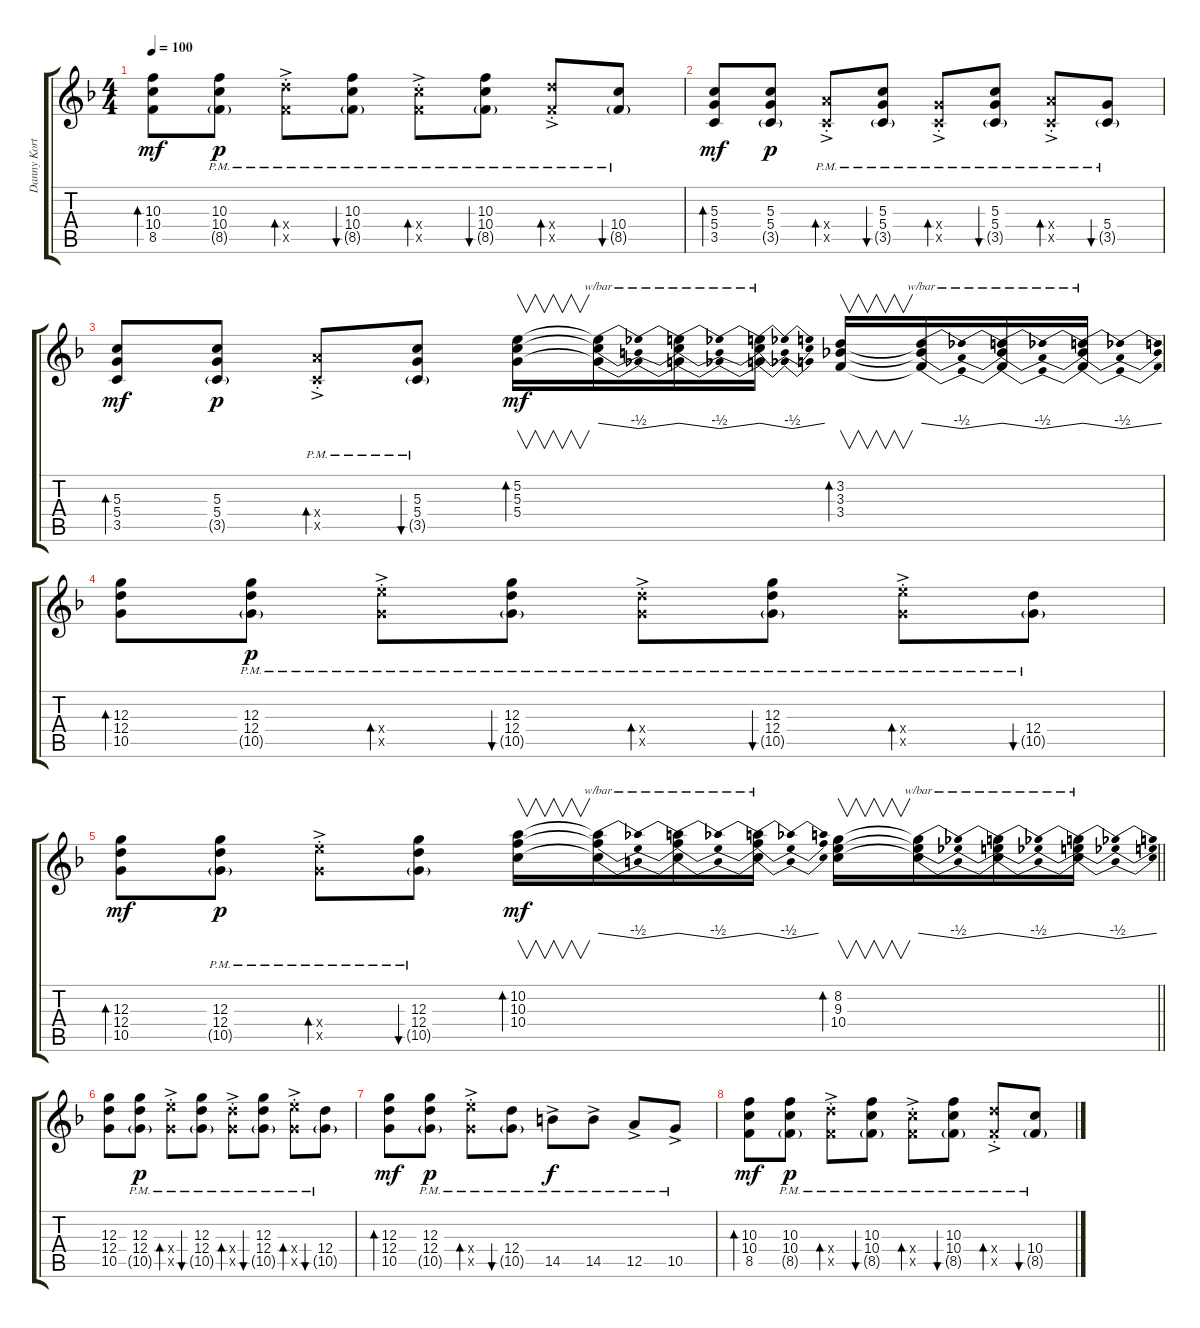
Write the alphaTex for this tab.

\track ("Danny Kortchmar-1" "Danny Kort") {instrument overdrivenguitar}
\staff {score tabs}
\tuning (E4 B3 G3 D3 A2 E2) {hide}
\ts (4 4)
\tempo 100
\clef g2
\ks f
(10.3 10.4 8.5).8{bd 30 dy mf} (10.3{pm} 10.4{pm} 8.5{g pm}).8{dy p} (12.4{pm st x} 8.5{ac pm st x}).8{bd 30} (10.3{pm} 10.4{pm} 8.5{g pm}).8{bu 30} (10.4{pm st x} 8.5{ac pm st x}).8{bd 30} (10.3{pm} 10.4{pm} 8.5{g pm}).8{bu 30} (12.4{pm st x} 8.5{ac pm st x}).8{bd 30} (10.4{pm} 8.5{g pm}).8{bu 30} |
(5.3 5.4 3.5).8{bd 30 dy mf} (5.3 5.4 3.5{g}).8{dy p} (7.4{pm st x} 3.5{ac pm st x}).8{bd 30} (5.3{pm} 5.4{pm} 3.5{g pm}).8{bu 30} (5.4{pm st x} 3.5{ac pm st x}).8{bd 30} (5.3{pm} 5.4{pm} 3.5{g pm}).8{bu 30} (7.4{pm st x} 3.5{ac pm st x}).8{bd 30} (5.4{pm} 3.5{g pm}).8{bu 30} |
(5.3 5.4 3.5).8{bd 30 dy mf} (5.3 5.4 3.5{g}).8{dy p} (7.4{pm st x} 3.5{ac pm st x}).8{bd 30} (5.3{pm} 5.4{pm} 3.5{g pm}).8{bu 30} (5.2 5.3 5.4).16{v bd 30 dy mf} (5.2{t} 5.3{t} 5.4{t}).16{tbe (dip default 0 0 30 -2 60 0)} (5.2{t} 5.3{t} 5.4{t}).16{tbe (dip default 0 0 30 -2 60 0)} (5.2{t} 5.3{t} 5.4{t}).16{tbe (dip default 0 0 30 -2 60 0)} (3.2 3.3 3.4).16{v bd 30} (3.2{t} 3.3{t} 3.4{t}).16{tbe (dip default 0 0 30 -2 60 0)} (3.2{t} 3.3{t} 3.4{t}).16{tbe (dip default 0 0 30 -2 60 0)} (3.2{t} 3.3{t} 3.4{t}).16{tbe (dip default 0 0 30 -2 60 0)} |
(12.3 12.4 10.5).8{bd 30} (12.3{pm} 12.4{pm} 10.5{g pm}).8{dy p} (14.4{pm st x} 10.5{ac pm st x}).8{bd 30} (12.3{pm} 12.4{pm} 10.5{g pm}).8{bu 30} (12.4{pm st x} 10.5{ac pm st x}).8{bd 30} (12.3{pm} 12.4{pm} 10.5{g pm}).8{bu 30} (14.4{pm st x} 10.5{ac pm st x}).8{bd 30} (12.4{pm} 10.5{g pm}).8{bu 30} |
\barLineRight lightlight
(12.3 12.4 10.5).8{bd 30 dy mf} (12.3{pm} 12.4{pm} 10.5{g pm}).8{dy p} (14.4{pm st x} 10.5{ac pm st x}).8{bd 30} (12.3{pm} 12.4{pm} 10.5{g pm}).8{bu 30} (10.2 10.3 10.4).16{v bd 30 dy mf} (10.2{t} 10.3{t} 10.4{t}).16{tbe (dip default 0 0 30 -2 60 0)} (10.2{t} 10.3{t} 10.4{t}).16{tbe (dip default 0 0 30 -2 60 0)} (10.2{t} 10.3{t} 10.4{t}).16{tbe (dip default 0 0 30 -2 60 0)} (8.2 9.3 10.4).16{v bd 30} (8.2{t} 9.3{t} 10.4{t}).16{tbe (dip default 0 0 30 -2 60 0)} (8.2{t} 9.3{t} 10.4{t}).16{tbe (dip default 0 0 30 -2 60 0)} (8.2{t} 9.3{t} 10.4{t}).16{tbe (dip default 0 0 30 -2 60 0)} |
(12.3 12.4 10.5).8 (12.3{pm} 12.4{pm} 10.5{g pm}).8{dy p} (14.4{pm st x} 10.5{ac pm st x}).8{bd 30} (12.3{pm} 12.4{pm} 10.5{g pm}).8{bu 30} (12.4{pm st x} 10.5{ac pm st x}).8{bd 30} (12.3{pm} 12.4{pm} 10.5{g pm}).8{bu 30} (14.4{pm st x} 10.5{ac pm st x}).8{bd 30} (12.4{pm} 10.5{g pm}).8{bu 30} |
(12.3 12.4 10.5).8{bd 30 dy mf} (12.3{pm} 12.4{pm} 10.5{g pm}).8{dy p} (14.4{pm st x} 10.5{ac pm st x}).8{bd 30} (12.4{pm} 10.5{g pm}).8{bu 30} 14.5{ac pm}.8{dy f} 14.5{ac pm}.8 12.5{ac pm}.8 10.5{ac pm}.8 |
(10.3 10.4 8.5).8{bd 30 dy mf} (10.3{pm} 10.4{pm} 8.5{g pm}).8{dy p} (12.4{pm st x} 8.5{ac pm st x}).8{bd 30} (10.3{pm} 10.4{pm} 8.5{g pm}).8{bu 30} (10.4{pm st x} 8.5{ac pm st x}).8{bd 30} (10.3{pm} 10.4{pm} 8.5{g pm}).8{bu 30} (12.4{pm st x} 8.5{ac pm st x}).8{bd 30} (10.4{pm} 8.5{g pm}).8{bu 30}
